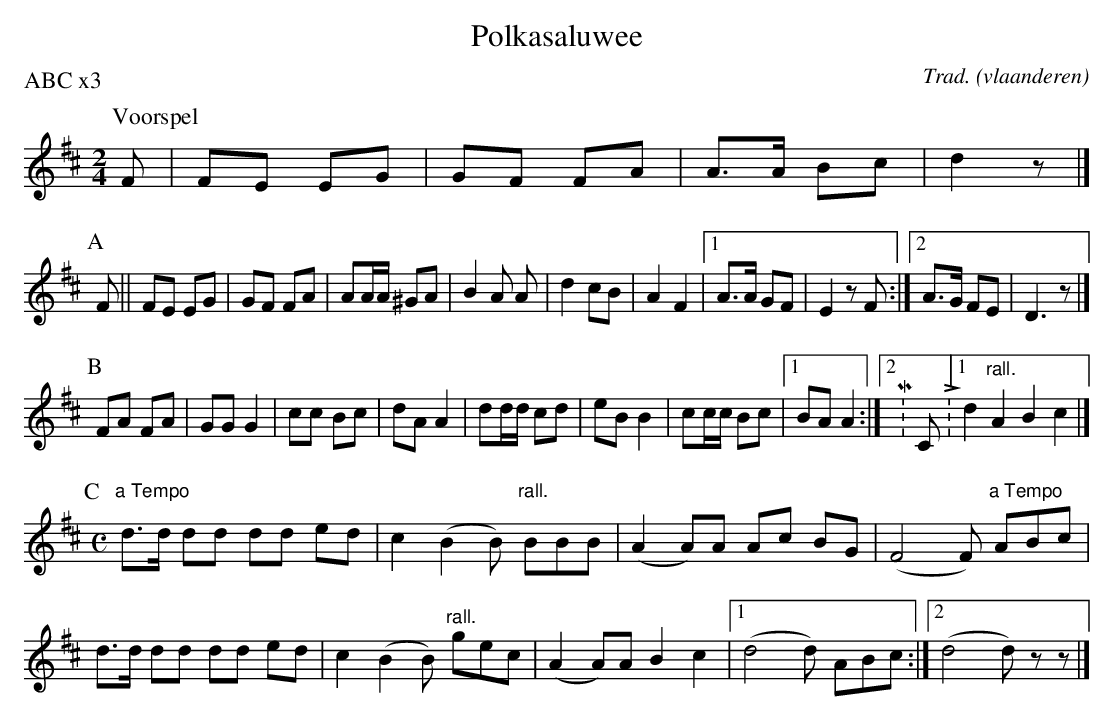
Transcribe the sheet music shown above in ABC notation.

X:1
T:Polkasaluwee
O:vlaanderen
C:Trad.
P:ABC x3
L:1/8
M:2/4
K:D
P:Voorspel
F | FE EG | GF FA | A>A Bc | d2 z |]
P:A
F || FE EG | GF FA | AA/A/ ^GA | B2 A A | d2 cB | A2 F2 |1 A>A GF | E2 z F :|2 A>G FE | D3 z|]
P:B
FA FA | GG G2 | cc Bc | dA A2 | dd/d/ cd | eB B2 | cc/c/ Bc|1 BA A2 :|2\M:C\\L:1/8\d2 "rall." A2 B2 c2 |]
P:C
M:C
L:1/8
"a Tempo"d>d dd dd ed | c2 (B2 B) "rall."BBB | (A2 A)A Ac BG | (F4 F) "a Tempo"ABc |
d>d dd dd ed | c2 (B2 B) "rall."gec | (A2 A)A B2 c2 |1 (d4 d) ABc :|2 (d4 d) zz |]
